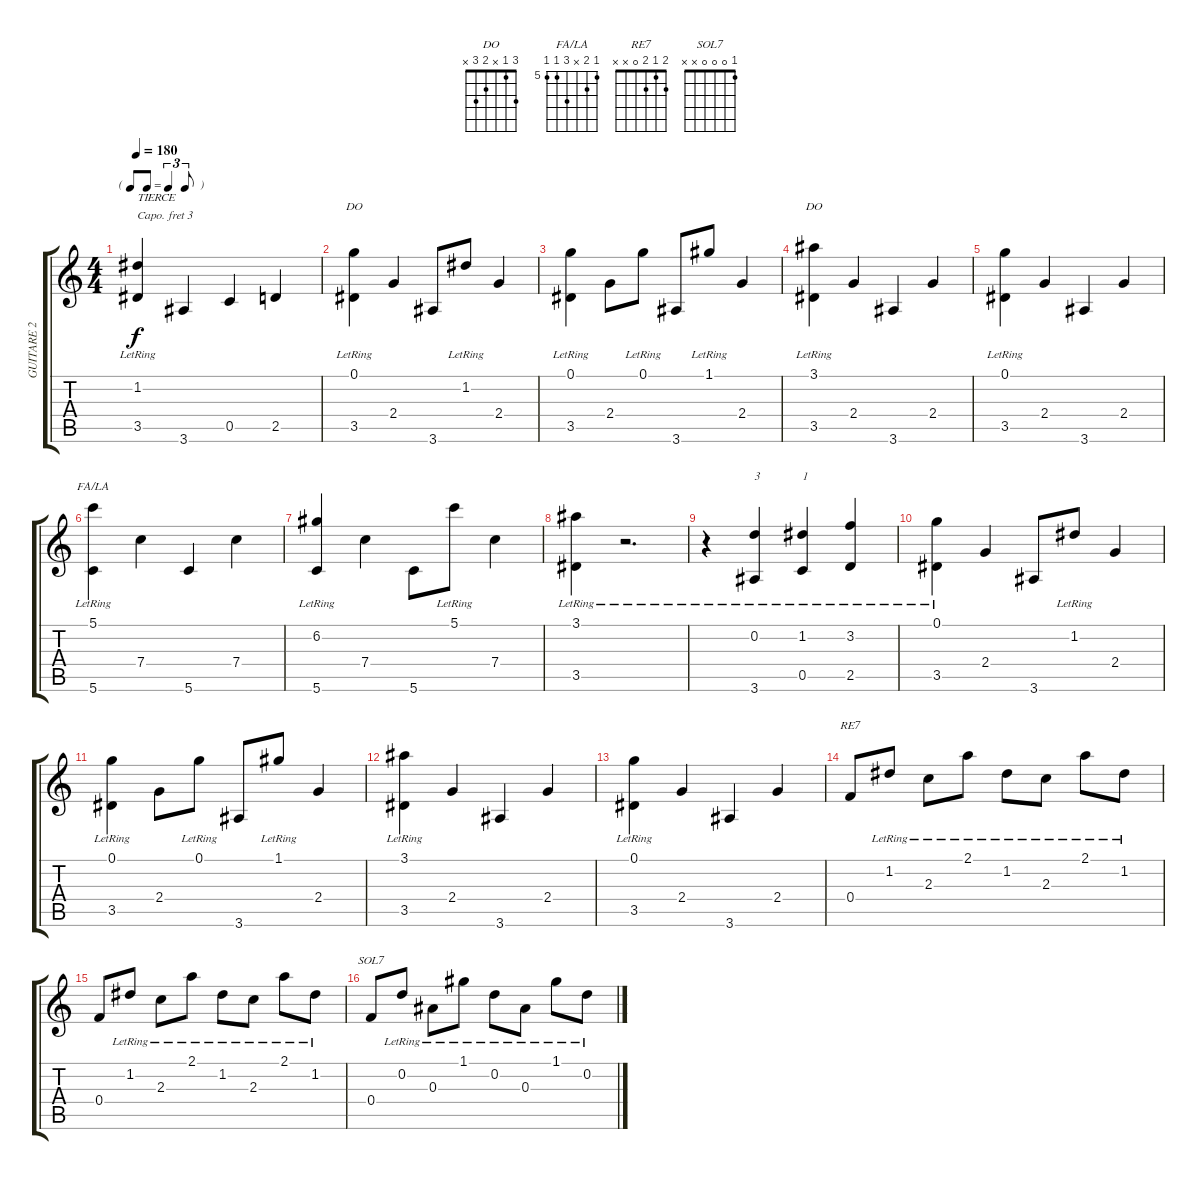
\track ("GUITARE 2" "GUITARE 2") {instrument acousticguitarnylon}
\staff {score tabs}
\capo 3
\tuning (E4 B3 G3 D3 A2 E2) {hide}
\chord ("DO" 0 1 0 2 3 x)
\chord ("DO" 3 1 x 2 3 x)
\chord ("FA/LA" 5 6 x 7 5 5) {firstfret 5}
\chord ("RE7" 2 1 2 0 x x)
\chord ("SOL7" 1 0 0 0 x x)
\ts (4 4)
\tf triplet8th
\tempo 180
\clef g2
\ks c
(1.2{lr} 3.5).4{txt "TIERCE" dy f volume 14 instrument acousticguitarnylon} 3.6.4 0.5.4 2.5.4 |
(0.1{lr} 3.5).4{ch "DO"} 2.4.4 3.6.8 1.2{lr}.8 2.4.4 |
(0.1{lr} 3.5).4 2.4.8 0.1{lr}.8 3.6.8 1.1{lr}.8 2.4.4 |
(3.1{lr} 3.5).4{ch "DO"} 2.4.4 3.6.4 2.4.4 |
(0.1{lr} 3.5).4 2.4.4 3.6.4 2.4.4 |
(5.1{lr} 5.6).4{ch "FA/LA"} 7.4.4 5.6.4 7.4.4 |
(6.2{lr} 5.6).4 7.4.4 5.6.8 5.1{lr}.8 7.4.4 |
(3.1{lr} 3.5).4 r.2{d} |
r.4 (0.2{lr} 3.6).4{txt "3"} (1.2{lr} 0.5).4{txt "1"} (3.2{lr} 2.5).4 |
(0.1{lr} 3.5).4 2.4.4 3.6.8 1.2{lr}.8 2.4.4 |
(0.1{lr} 3.5).4 2.4.8 0.1{lr}.8 3.6.8 1.1{lr}.8 2.4.4 |
(3.1{lr} 3.5).4 2.4.4 3.6.4 2.4.4 |
(0.1{lr} 3.5).4 2.4.4 3.6.4 2.4.4 |
0.4.8{ch "RE7" volume 9 instrument acousticguitarnylon} 1.2{lr}.8 2.3{lr}.8 2.1{lr}.8 1.2{lr}.8 2.3{lr}.8 2.1{lr}.8 1.2{lr}.8 |
0.4.8 1.2{lr}.8 2.3{lr}.8 2.1{lr}.8 1.2{lr}.8 2.3{lr}.8 2.1{lr}.8 1.2{lr}.8 |
0.4.8{ch "SOL7"} 0.2{lr}.8 0.3{lr}.8 1.1{lr}.8 0.2{lr}.8 0.3{lr}.8 1.1{lr}.8 0.2{lr}.8
